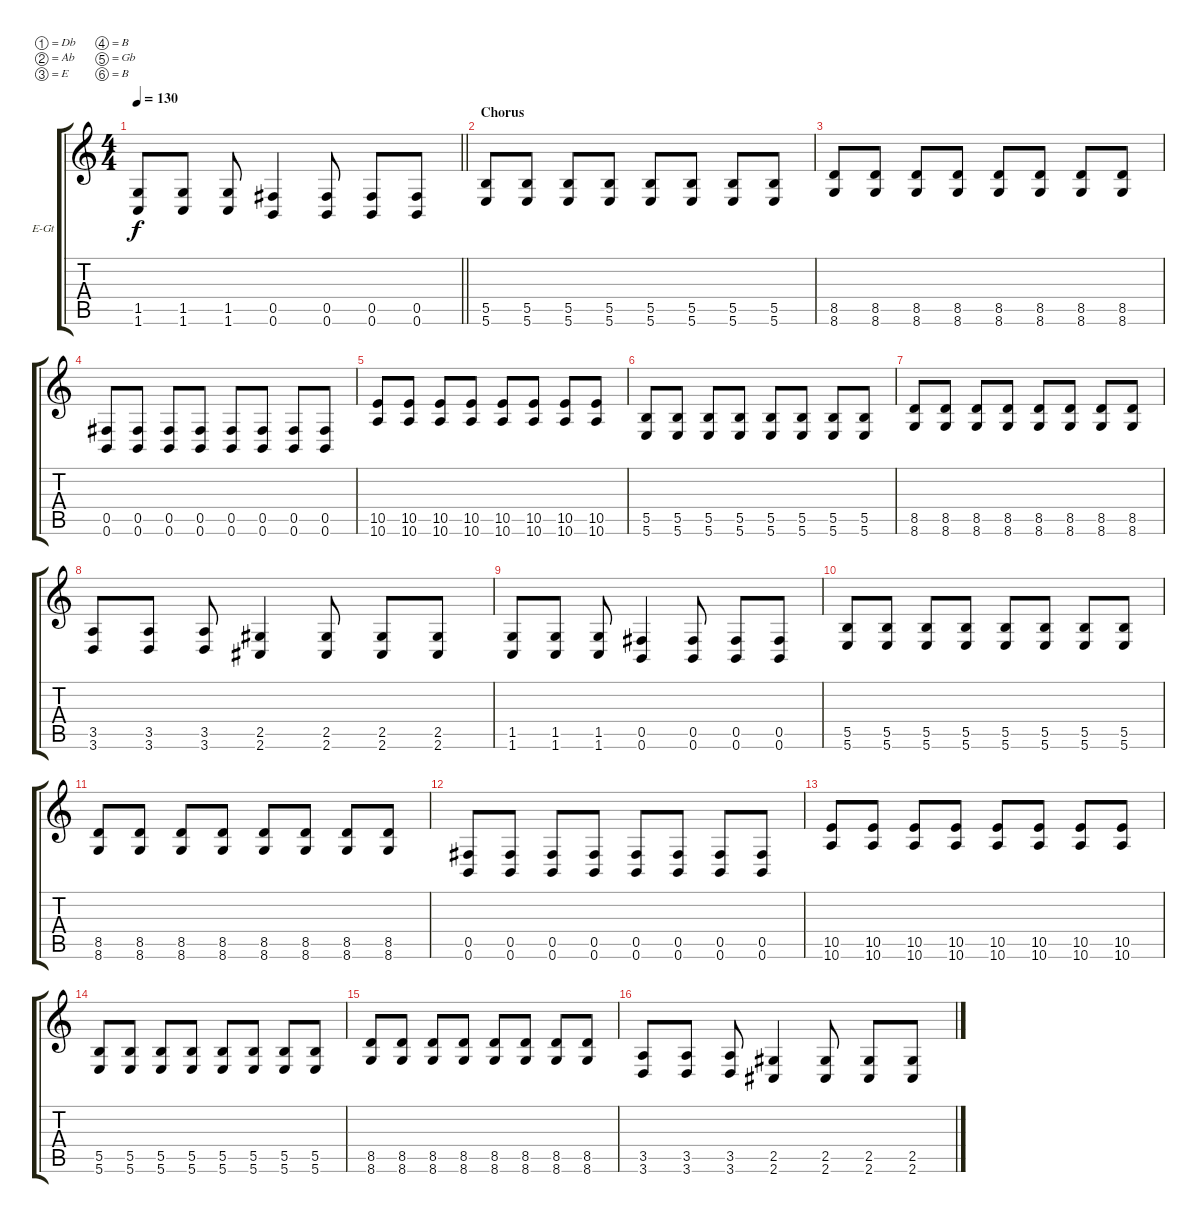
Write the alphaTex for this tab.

\bracketExtendMode groupsimilarinstruments
\firstSystemTrackNameOrientation horizontal
\otherSystemsTrackNameOrientation horizontal
\track ("James Root" "E-Gt") {instrument overdrivenguitar}
\staff {score tabs}
\tuning (Db4 Ab3 E3 B2 Gb2 B1)
\ts (4 4)
\tempo 130
\clef g2
\barLineRight lightlight
\ks c
(1.5 1.6).8{dy f} (1.5 1.6).8 (1.5 1.6).8 (0.5 0.6).4 (0.5 0.6).8 (0.5 0.6).8 (0.5 0.6).8 |
\section ("" "Chorus")
(5.5 5.6).8 (5.5 5.6).8 (5.5 5.6).8 (5.5 5.6).8 (5.5 5.6).8 (5.5 5.6).8 (5.5 5.6).8 (5.5 5.6).8 |
(8.5 8.6).8 (8.5 8.6).8 (8.5 8.6).8 (8.5 8.6).8 (8.5 8.6).8 (8.5 8.6).8 (8.5 8.6).8 (8.5 8.6).8 |
(0.5 0.6).8 (0.5 0.6).8 (0.5 0.6).8 (0.5 0.6).8 (0.5 0.6).8 (0.5 0.6).8 (0.5 0.6).8 (0.5 0.6).8 |
(10.5 10.6).8 (10.5 10.6).8 (10.5 10.6).8 (10.5 10.6).8 (10.5 10.6).8 (10.5 10.6).8 (10.5 10.6).8 (10.5 10.6).8 |
(5.5 5.6).8 (5.5 5.6).8 (5.5 5.6).8 (5.5 5.6).8 (5.5 5.6).8 (5.5 5.6).8 (5.5 5.6).8 (5.5 5.6).8 |
(8.5 8.6).8 (8.5 8.6).8 (8.5 8.6).8 (8.5 8.6).8 (8.5 8.6).8 (8.5 8.6).8 (8.5 8.6).8 (8.5 8.6).8 |
(3.5 3.6).8 (3.5 3.6).8 (3.5 3.6).8 (2.5 2.6).4 (2.5 2.6).8 (2.5 2.6).8 (2.5 2.6).8 |
(1.5 1.6).8 (1.5 1.6).8 (1.5 1.6).8 (0.5 0.6).4 (0.5 0.6).8 (0.5 0.6).8 (0.5 0.6).8 |
(5.5 5.6).8 (5.5 5.6).8 (5.5 5.6).8 (5.5 5.6).8 (5.5 5.6).8 (5.5 5.6).8 (5.5 5.6).8 (5.5 5.6).8 |
(8.5 8.6).8 (8.5 8.6).8 (8.5 8.6).8 (8.5 8.6).8 (8.5 8.6).8 (8.5 8.6).8 (8.5 8.6).8 (8.5 8.6).8 |
(0.5 0.6).8 (0.5 0.6).8 (0.5 0.6).8 (0.5 0.6).8 (0.5 0.6).8 (0.5 0.6).8 (0.5 0.6).8 (0.5 0.6).8 |
(10.5 10.6).8 (10.5 10.6).8 (10.5 10.6).8 (10.5 10.6).8 (10.5 10.6).8 (10.5 10.6).8 (10.5 10.6).8 (10.5 10.6).8 |
(5.5 5.6).8 (5.5 5.6).8 (5.5 5.6).8 (5.5 5.6).8 (5.5 5.6).8 (5.5 5.6).8 (5.5 5.6).8 (5.5 5.6).8 |
(8.5 8.6).8 (8.5 8.6).8 (8.5 8.6).8 (8.5 8.6).8 (8.5 8.6).8 (8.5 8.6).8 (8.5 8.6).8 (8.5 8.6).8 |
(3.5 3.6).8 (3.5 3.6).8 (3.5 3.6).8 (2.5 2.6).4 (2.5 2.6).8 (2.5 2.6).8 (2.5 2.6).8
